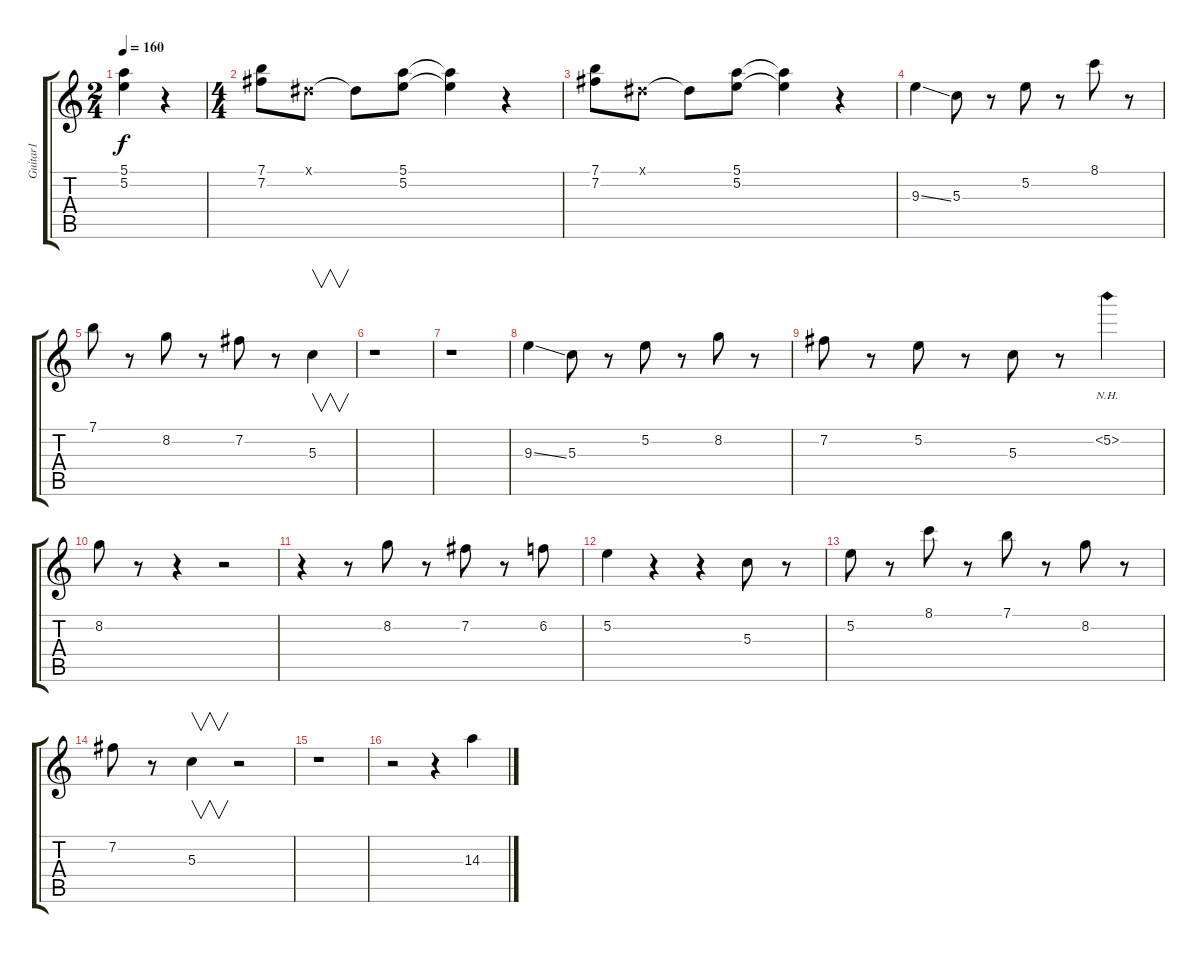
\track ("Guitar1" "Guitar1") {instrument distortionguitar}
\staff {score tabs}
\tuning (E4 B3 G3 D3 A2 E2) {hide}
\ts (2 4)
\tempo 160
\clef g2
\ks c
(5.1{t} 5.2{t}).4{dy f} r.4 |
\ts (4 4)
(7.1 7.2).8 -1.1{x}.8 -1.1{t}.8 (5.1 5.2).8 (5.1{t} 5.2{t}).4 r.4 |
(7.1 7.2).8 -1.1{x}.8 -1.1{t}.8 (5.1 5.2).8 (5.1{t} 5.2{t}).4 r.4 |
9.3{ss}.4 5.3.8 r.8 5.2.8 r.8 8.1.8 r.8 |
7.1.8 r.8 8.2.8 r.8 7.2.8 r.8 5.3.4{v} |
r.1 |
r.1 |
9.3{ss}.4 5.3.8 r.8 5.2.8 r.8 8.2.8 r.8 |
7.2.8 r.8 5.2.8 r.8 5.3.8 r.8 5.2{nh}.4 |
8.2.8 r.8 r.4 r.2 |
r.4 r.8 8.2.8 r.8 7.2.8 r.8 6.2.8 |
5.2.4 r.4 r.4 5.3.8 r.8 |
5.2.8 r.8 8.1.8 r.8 7.1.8 r.8 8.2.8 r.8 |
7.2.8 r.8 5.3.4{v} r.2 |
r.1 |
r.2 r.4 14.3{ss}.4
